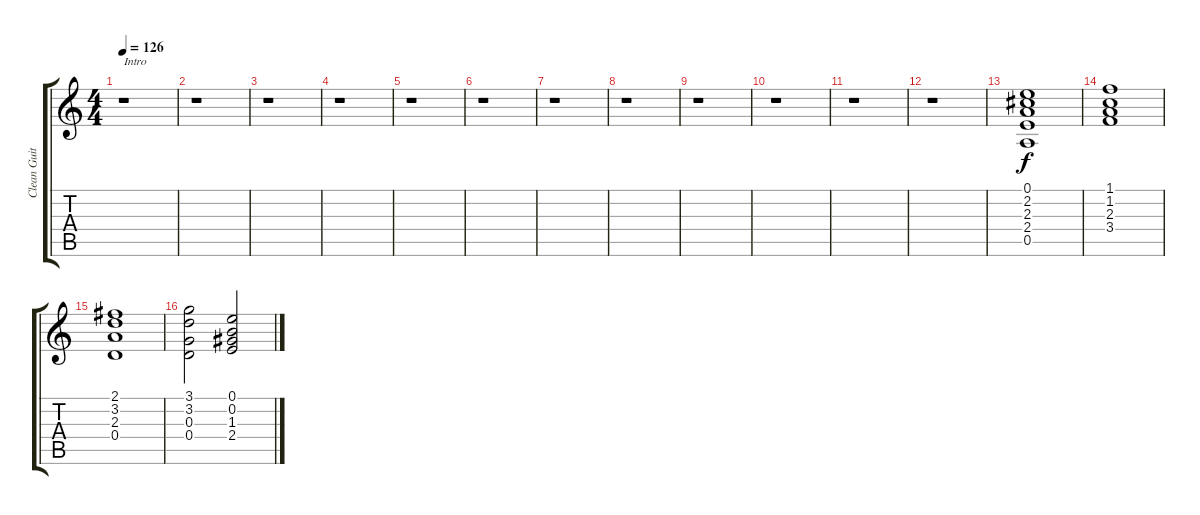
\track ("Clean Guitar" "Clean Guit") {instrument electricguitarjazz}
\staff {score tabs}
\tuning (E4 B3 G3 D3 A2 E2) {hide}
\ts (4 4)
\tempo 126
\clef g2
\ks c
r.1{txt "Intro" dy f instrument electricguitarjazz} |
r.1 |
r.1 |
r.1 |
r.1 |
r.1 |
r.1 |
r.1 |
r.1 |
r.1 |
r.1 |
r.1 |
(0.1 2.2 2.3 2.4 0.5).1 |
(1.1 1.2 2.3 3.4).1 |
(2.1 3.2 2.3 0.4).1 |
(3.1 3.2 0.3 0.4).2 (0.1 0.2 1.3 2.4).2
